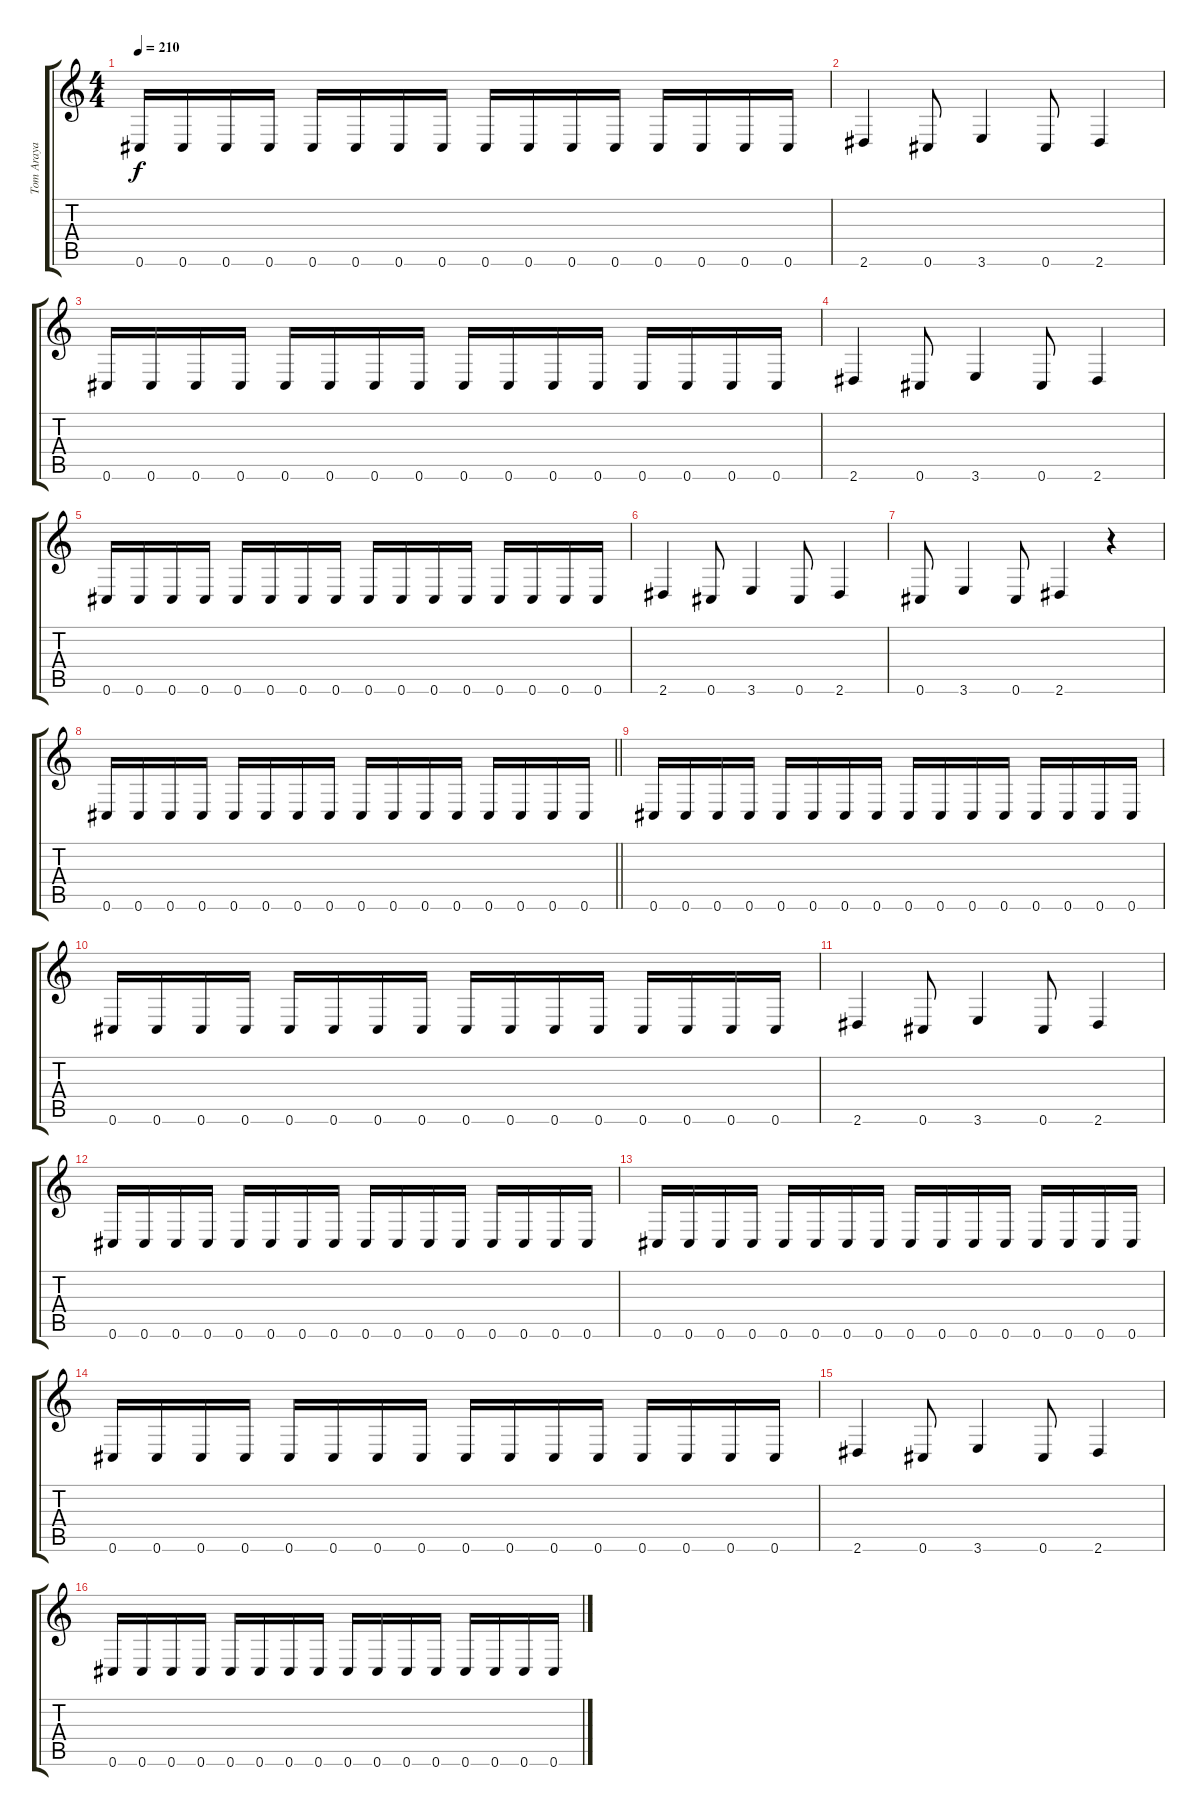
\track ("Tom Araya" "Tom Araya") {instrument electricbasspick}
\staff {score tabs}
\tuning (Db4 Ab3 E3 B2 Gb2 Db2) {hide}
\ts (4 4)
\tempo 210
\clef g2
\ks c
0.6.16{dy f} 0.6.16 0.6.16 0.6.16 0.6.16 0.6.16 0.6.16 0.6.16 0.6.16 0.6.16 0.6.16 0.6.16 0.6.16 0.6.16 0.6.16 0.6.16 |
2.6.4 0.6.8 3.6.4 0.6.8 2.6.4 |
0.6.16 0.6.16 0.6.16 0.6.16 0.6.16 0.6.16 0.6.16 0.6.16 0.6.16 0.6.16 0.6.16 0.6.16 0.6.16 0.6.16 0.6.16 0.6.16 |
2.6.4 0.6.8 3.6.4 0.6.8 2.6.4 |
0.6.16 0.6.16 0.6.16 0.6.16 0.6.16 0.6.16 0.6.16 0.6.16 0.6.16 0.6.16 0.6.16 0.6.16 0.6.16 0.6.16 0.6.16 0.6.16 |
2.6.4 0.6.8 3.6.4 0.6.8 2.6.4 |
0.6.8 3.6.4 0.6.8 2.6.4 r.4 |
\barLineRight lightlight
0.6.16 0.6.16 0.6.16 0.6.16 0.6.16 0.6.16 0.6.16 0.6.16 0.6.16 0.6.16 0.6.16 0.6.16 0.6.16 0.6.16 0.6.16 0.6.16 |
\section ("" "")
0.6.16 0.6.16 0.6.16 0.6.16 0.6.16 0.6.16 0.6.16 0.6.16 0.6.16 0.6.16 0.6.16 0.6.16 0.6.16 0.6.16 0.6.16 0.6.16 |
0.6.16 0.6.16 0.6.16 0.6.16 0.6.16 0.6.16 0.6.16 0.6.16 0.6.16 0.6.16 0.6.16 0.6.16 0.6.16 0.6.16 0.6.16 0.6.16 |
2.6.4 0.6.8 3.6.4 0.6.8 2.6.4 |
0.6.16 0.6.16 0.6.16 0.6.16 0.6.16 0.6.16 0.6.16 0.6.16 0.6.16 0.6.16 0.6.16 0.6.16 0.6.16 0.6.16 0.6.16 0.6.16 |
0.6.16 0.6.16 0.6.16 0.6.16 0.6.16 0.6.16 0.6.16 0.6.16 0.6.16 0.6.16 0.6.16 0.6.16 0.6.16 0.6.16 0.6.16 0.6.16 |
0.6.16 0.6.16 0.6.16 0.6.16 0.6.16 0.6.16 0.6.16 0.6.16 0.6.16 0.6.16 0.6.16 0.6.16 0.6.16 0.6.16 0.6.16 0.6.16 |
2.6.4 0.6.8 3.6.4 0.6.8 2.6.4 |
0.6.16 0.6.16 0.6.16 0.6.16 0.6.16 0.6.16 0.6.16 0.6.16 0.6.16 0.6.16 0.6.16 0.6.16 0.6.16 0.6.16 0.6.16 0.6.16
